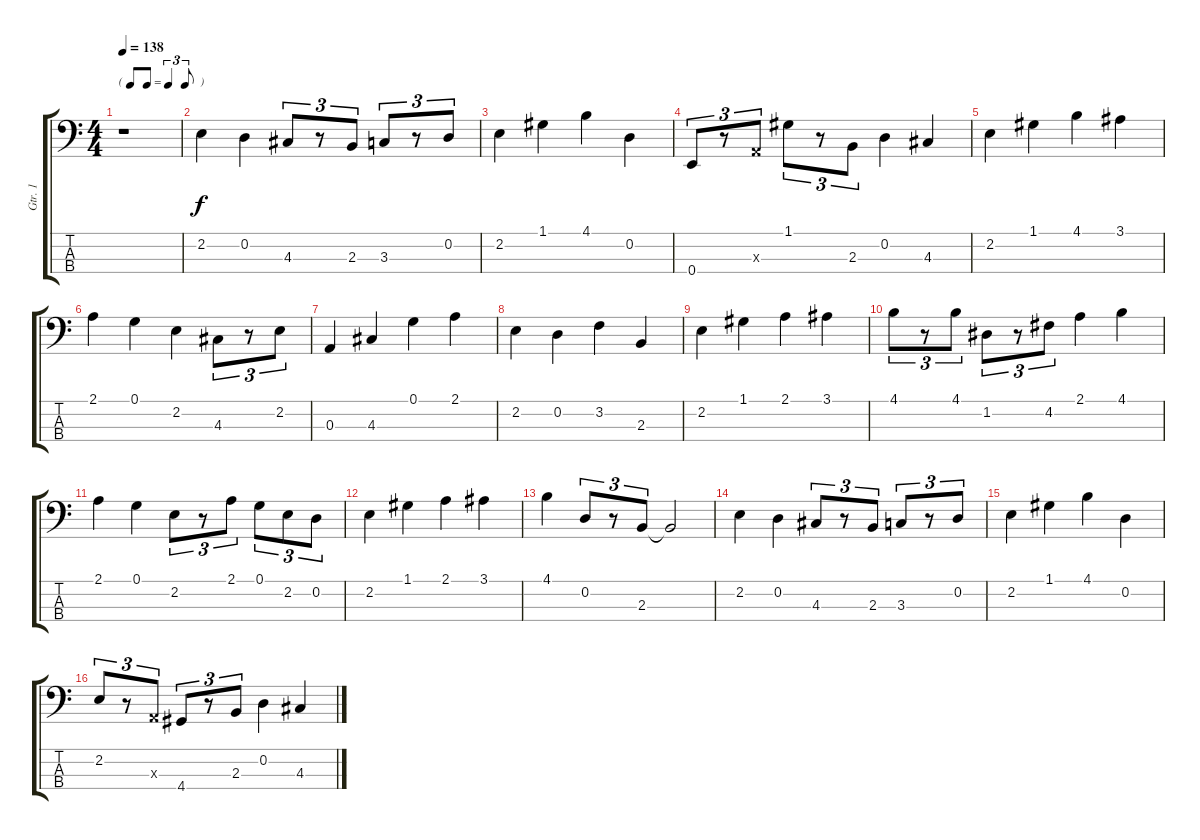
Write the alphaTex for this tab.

\track ("Gtr. 1" "Gtr. 1") {instrument electricbassfinger}
\staff {score tabs}
\tuning (G2 D2 A1 E1) {hide}
\ts (4 4)
\tf triplet8th
\tempo 138
\clef f4
\ks c
r.1{dy f instrument electricbassfinger} |
2.2.4 0.2.4 4.3.8{tu (3 2)} r.8{tu (3 2)} 2.3.8{tu (3 2)} 3.3.8{tu (3 2)} r.8{tu (3 2)} 0.2.8{tu (3 2)} |
2.2.4 1.1.4 4.1.4 0.2.4 |
0.4.8{tu (3 2)} r.8{tu (3 2)} 0.3{x}.8{tu (3 2)} 1.1.8{tu (3 2)} r.8{tu (3 2)} 2.3.8{tu (3 2)} 0.2.4 4.3.4 |
2.2.4 1.1.4 4.1.4 3.1.4 |
2.1.4 0.1.4 2.2.4 4.3.8{tu (3 2)} r.8{tu (3 2)} 2.2.8{tu (3 2)} |
0.3.4 4.3.4 0.1.4 2.1.4 |
2.2.4 0.2.4 3.2.4 2.3.4 |
2.2.4 1.1.4 2.1.4 3.1.4 |
4.1.8{tu (3 2)} r.8{tu (3 2)} 4.1.8{tu (3 2)} 1.2.8{tu (3 2)} r.8{tu (3 2)} 4.2.8{tu (3 2)} 2.1.4 4.1.4 |
2.1.4 0.1.4 2.2.8{tu (3 2)} r.8{tu (3 2)} 2.1.8{tu (3 2)} 0.1.8{tu (3 2)} 2.2.8{tu (3 2)} 0.2.8{tu (3 2)} |
2.2.4 1.1.4 2.1.4 3.1.4 |
4.1.4 0.2.8{tu (3 2)} r.8{tu (3 2)} 2.3.8{tu (3 2)} 2.3{t}.2 |
2.2.4 0.2.4 4.3.8{tu (3 2)} r.8{tu (3 2)} 2.3.8{tu (3 2)} 3.3.8{tu (3 2)} r.8{tu (3 2)} 0.2.8{tu (3 2)} |
2.2.4 1.1.4 4.1.4 0.2.4 |
2.2.8{tu (3 2)} r.8{tu (3 2)} 0.3{x}.8{tu (3 2)} 4.4.8{tu (3 2)} r.8{tu (3 2)} 2.3.8{tu (3 2)} 0.2.4 4.3.4
